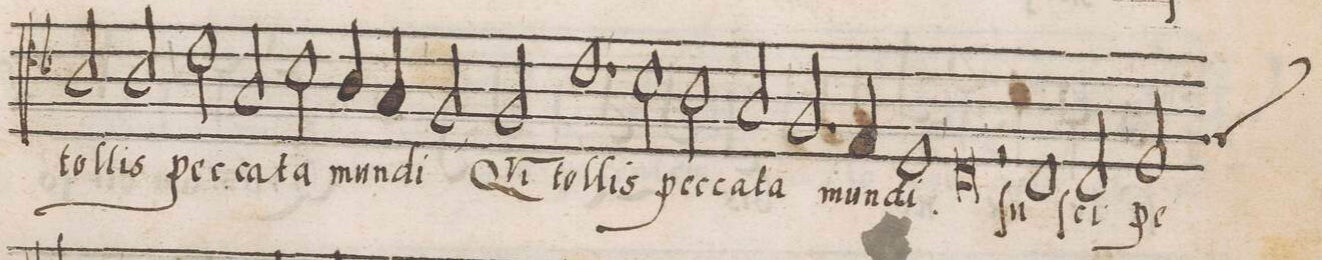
**kern	**text
*I"TENOR	*
*clefC4	*
*k[b-]	*
*met()	*
*M2/1	*
2A/	tol-
2A/	-lis
=84-	=84-
2c\	pec-
2G/	-ca-
2B-\	-ta
4A/	mun-
4G/	.
=85-	=85-
2F,/	-di
2F/	QVi
1.c	tol-
=86-	=86-
2B-\	-lis
2A\	pec-
2G/	-ca-
=87-	=87-
2.F/	-ta
4E/	mun-
1D	-di.
=88-	=88-
0C	.
=89-	=89-
2r	.
1C	ſu-
2C/	-ſci-
=90-	=90-
*custos:F	*
2D/	-pe
*-	*-
